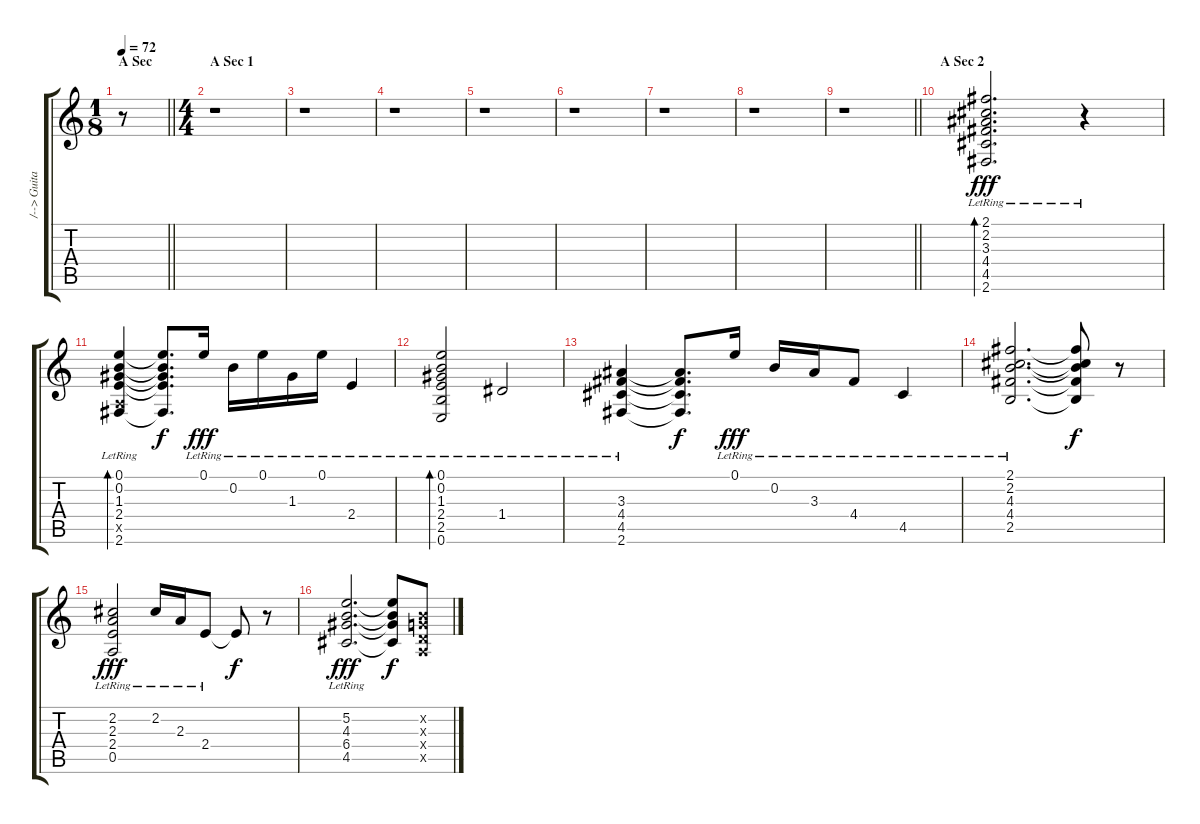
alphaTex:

\track ("/--> Guitarra Acustica (Doble) <---/" "/--> Guita") {instrument electricguitarclean}
\staff {score tabs}
\tuning (E4 B3 G3 D3 A2 E2) {hide}
\ts (1 8)
\section ("" "A Sec")
\tempo 72
\clef g2
\barLineRight lightlight
\ks c
r.8{dy fff instrument electricguitarclean} |
\ts (4 4)
\section ("" "A Sec 1")
r.1 |
r.1 |
r.1 |
r.1 |
r.1 |
r.1 |
r.1 |
\barLineRight lightlight
r.1 |
\section ("" "A Sec 2")
(2.1{lr} 2.2{lr} 3.3{lr} 4.4{lr} 4.5{lr} 2.6{lr}).2{d bd 120} r.4 |
(0.1{lr} 0.2{lr} 1.3{lr} 2.4{lr} 0.5{x} 2.6{lr}).4{bd 120} (0.1{t} 0.2{t} 1.3{t} 2.4{t} 2.6{t}).8{d dy f} 0.1{lr}.16{dy fff} 0.2{lr}.16 0.1{lr}.16 1.3{lr}.16 0.1{lr}.16 2.4{lr}.4 |
(0.1{lr} 0.2{lr} 1.3{lr} 2.4{lr} 2.5{lr} 0.6{lr}).2{bd 120} 1.4{lr}.2 |
(3.3{lr} 4.4{lr} 4.5{lr} 2.6{lr}).4 (3.3{t} 4.4{t} 4.5{t} 2.6{t}).8{d dy f} 0.1{lr}.16{dy fff} 0.2{lr}.16 3.3{lr}.16 4.4{lr}.8 4.5{lr}.4 |
(2.1{lr} 2.2{lr} 4.3{lr} 4.4{lr} 2.5{lr}).2{d} (2.1{t} 2.2{t} 4.3{t} 4.4{t} 2.5{t}).8{dy f} r.8 |
(2.2{lr} 2.3{lr} 2.4{lr} 0.5{lr}).2{dy fff} 2.2{lr}.16 2.3{lr}.16 2.4{lr}.8 2.4{t}.8{dy f} r.8 |
(5.2{lr} 4.3{lr} 6.4{lr} 4.5{lr}).2{d dy fff} (5.2{t} 4.3{t} 6.4{t} 4.5{t}).8{dy f} (0.2{x} 0.3{x} 0.4{x} 0.5{x}).8
